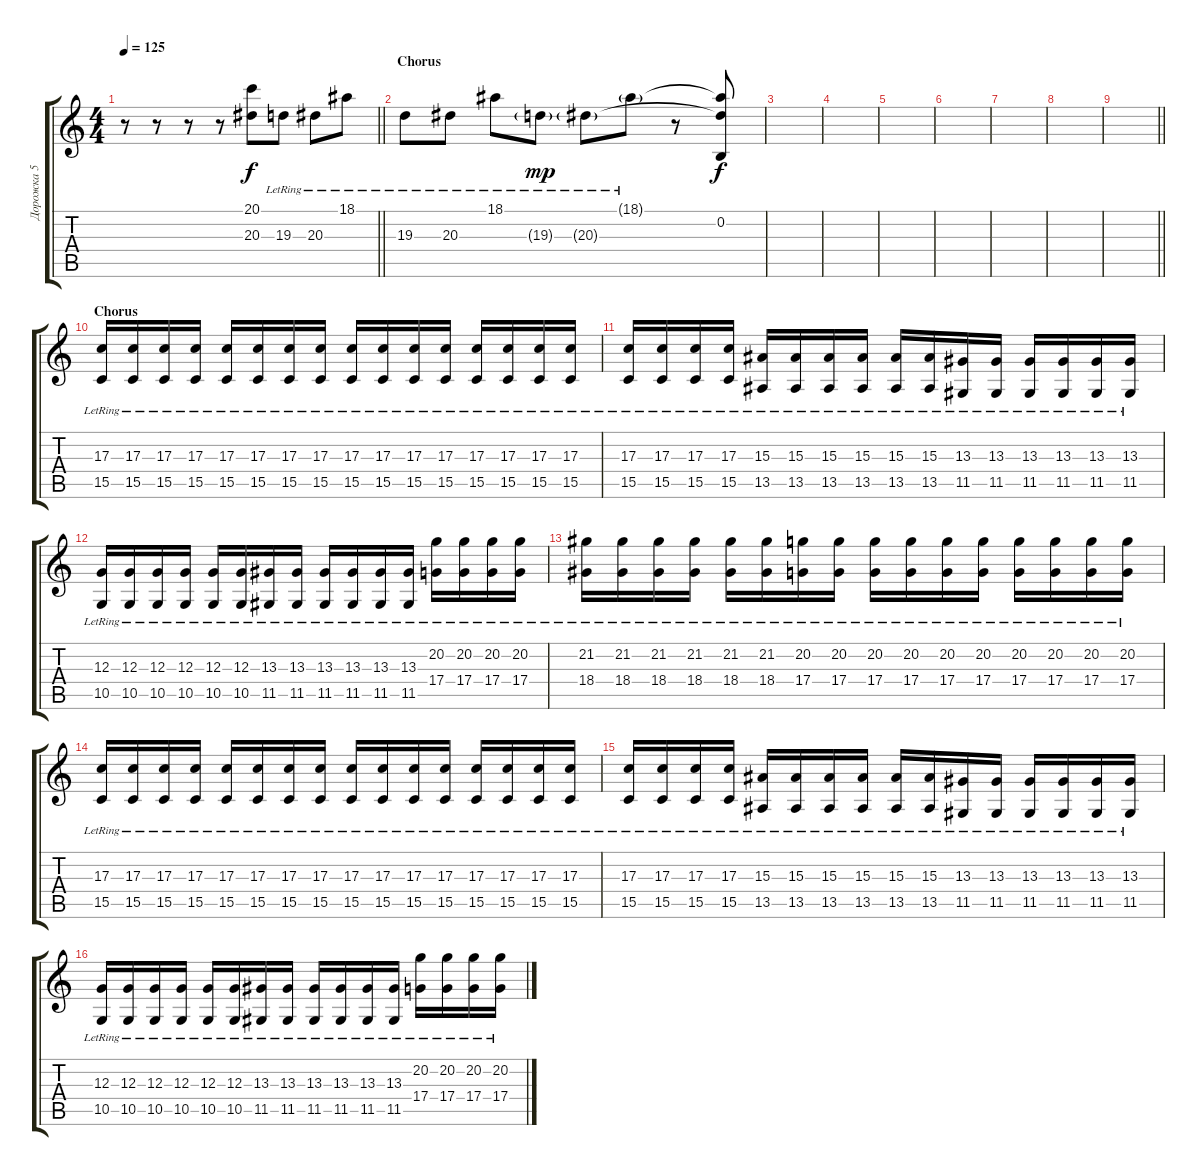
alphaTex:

\track ("Дорожка 5" "Дорожка 5") {instrument electricgrandpiano}
\staff {score tabs}
\tuning (E4 B3 G3 D3 A2 E2) {hide}
\ts (4 4)
\tempo 125
\clef g2
\barLineRight lightlight
\ks c
r.8{dy mp} r.8 r.8 r.8 (20.1{t} 20.3{t}).8{dy f} 19.3{lr}.8 20.3{lr}.8 18.1{lr}.8 |
\section ("" "Chorus")
19.3{lr}.8 20.3{lr}.8 18.1{lr}.8 19.3{g lr}.8{dy mp} 20.3{g lr}.8 18.1{g lr}.8 r.8 (18.1{t} 0.2 20.3{t}).8{dy f} |
|
|
|
|
|
|
\barLineRight lightlight
|
\section ("" "Chorus")
(17.3{lr} 15.5{lr}).16 (17.3{lr} 15.5{lr}).16 (17.3{lr} 15.5{lr}).16 (17.3{lr} 15.5{lr}).16 (17.3{lr} 15.5{lr}).16 (17.3{lr} 15.5{lr}).16 (17.3{lr} 15.5{lr}).16 (17.3{lr} 15.5{lr}).16 (17.3{lr} 15.5{lr}).16 (17.3{lr} 15.5{lr}).16 (17.3{lr} 15.5{lr}).16 (17.3{lr} 15.5{lr}).16 (17.3{lr} 15.5{lr}).16 (17.3{lr} 15.5{lr}).16 (17.3{lr} 15.5{lr}).16 (17.3{lr} 15.5{lr}).16 |
(17.3{lr} 15.5{lr}).16 (17.3{lr} 15.5{lr}).16 (17.3{lr} 15.5{lr}).16 (17.3{lr} 15.5{lr}).16 (15.3{lr} 13.5{lr}).16 (15.3{lr} 13.5{lr}).16 (15.3{lr} 13.5{lr}).16 (15.3{lr} 13.5{lr}).16 (15.3{lr} 13.5{lr}).16 (15.3{lr} 13.5{lr}).16 (13.3{lr} 11.5{lr}).16 (13.3{lr} 11.5{lr}).16 (13.3{lr} 11.5{lr}).16 (13.3{lr} 11.5{lr}).16 (13.3{lr} 11.5{lr}).16 (13.3{lr} 11.5{lr}).16 |
(12.3{lr} 10.5{lr}).16 (12.3{lr} 10.5{lr}).16 (12.3{lr} 10.5{lr}).16 (12.3{lr} 10.5{lr}).16 (12.3{lr} 10.5{lr}).16 (12.3{lr} 10.5{lr}).16 (13.3{lr} 11.5{lr}).16 (13.3{lr} 11.5{lr}).16 (13.3{lr} 11.5{lr}).16 (13.3{lr} 11.5{lr}).16 (13.3{lr} 11.5{lr}).16 (13.3{lr} 11.5{lr}).16 (20.2{lr} 17.4{lr}).16 (20.2{lr} 17.4{lr}).16 (20.2{lr} 17.4{lr}).16 (20.2{lr} 17.4{lr}).16 |
(21.2{lr} 18.4{lr}).16 (21.2{lr} 18.4{lr}).16 (21.2{lr} 18.4{lr}).16 (21.2{lr} 18.4{lr}).16 (21.2{lr} 18.4{lr}).16 (21.2{lr} 18.4{lr}).16 (20.2{lr} 17.4{lr}).16 (20.2{lr} 17.4{lr}).16 (20.2{lr} 17.4{lr}).16 (20.2{lr} 17.4{lr}).16 (20.2{lr} 17.4{lr}).16 (20.2{lr} 17.4{lr}).16 (20.2{lr} 17.4{lr}).16 (20.2{lr} 17.4{lr}).16 (20.2{lr} 17.4{lr}).16 (20.2{lr} 17.4{lr}).16 |
(17.3{lr} 15.5{lr}).16 (17.3{lr} 15.5{lr}).16 (17.3{lr} 15.5{lr}).16 (17.3{lr} 15.5{lr}).16 (17.3{lr} 15.5{lr}).16 (17.3{lr} 15.5{lr}).16 (17.3{lr} 15.5{lr}).16 (17.3{lr} 15.5{lr}).16 (17.3{lr} 15.5{lr}).16 (17.3{lr} 15.5{lr}).16 (17.3{lr} 15.5{lr}).16 (17.3{lr} 15.5{lr}).16 (17.3{lr} 15.5{lr}).16 (17.3{lr} 15.5{lr}).16 (17.3{lr} 15.5{lr}).16 (17.3{lr} 15.5{lr}).16 |
(17.3{lr} 15.5{lr}).16 (17.3{lr} 15.5{lr}).16 (17.3{lr} 15.5{lr}).16 (17.3{lr} 15.5{lr}).16 (15.3{lr} 13.5{lr}).16 (15.3{lr} 13.5{lr}).16 (15.3{lr} 13.5{lr}).16 (15.3{lr} 13.5{lr}).16 (15.3{lr} 13.5{lr}).16 (15.3{lr} 13.5{lr}).16 (13.3{lr} 11.5{lr}).16 (13.3{lr} 11.5{lr}).16 (13.3{lr} 11.5{lr}).16 (13.3{lr} 11.5{lr}).16 (13.3{lr} 11.5{lr}).16 (13.3{lr} 11.5{lr}).16 |
(12.3{lr} 10.5{lr}).16 (12.3{lr} 10.5{lr}).16 (12.3{lr} 10.5{lr}).16 (12.3{lr} 10.5{lr}).16 (12.3{lr} 10.5{lr}).16 (12.3{lr} 10.5{lr}).16 (13.3{lr} 11.5{lr}).16 (13.3{lr} 11.5{lr}).16 (13.3{lr} 11.5{lr}).16 (13.3{lr} 11.5{lr}).16 (13.3{lr} 11.5{lr}).16 (13.3{lr} 11.5{lr}).16 (20.2{lr} 17.4{lr}).16 (20.2{lr} 17.4{lr}).16 (20.2{lr} 17.4{lr}).16 (20.2{lr} 17.4{lr}).16
